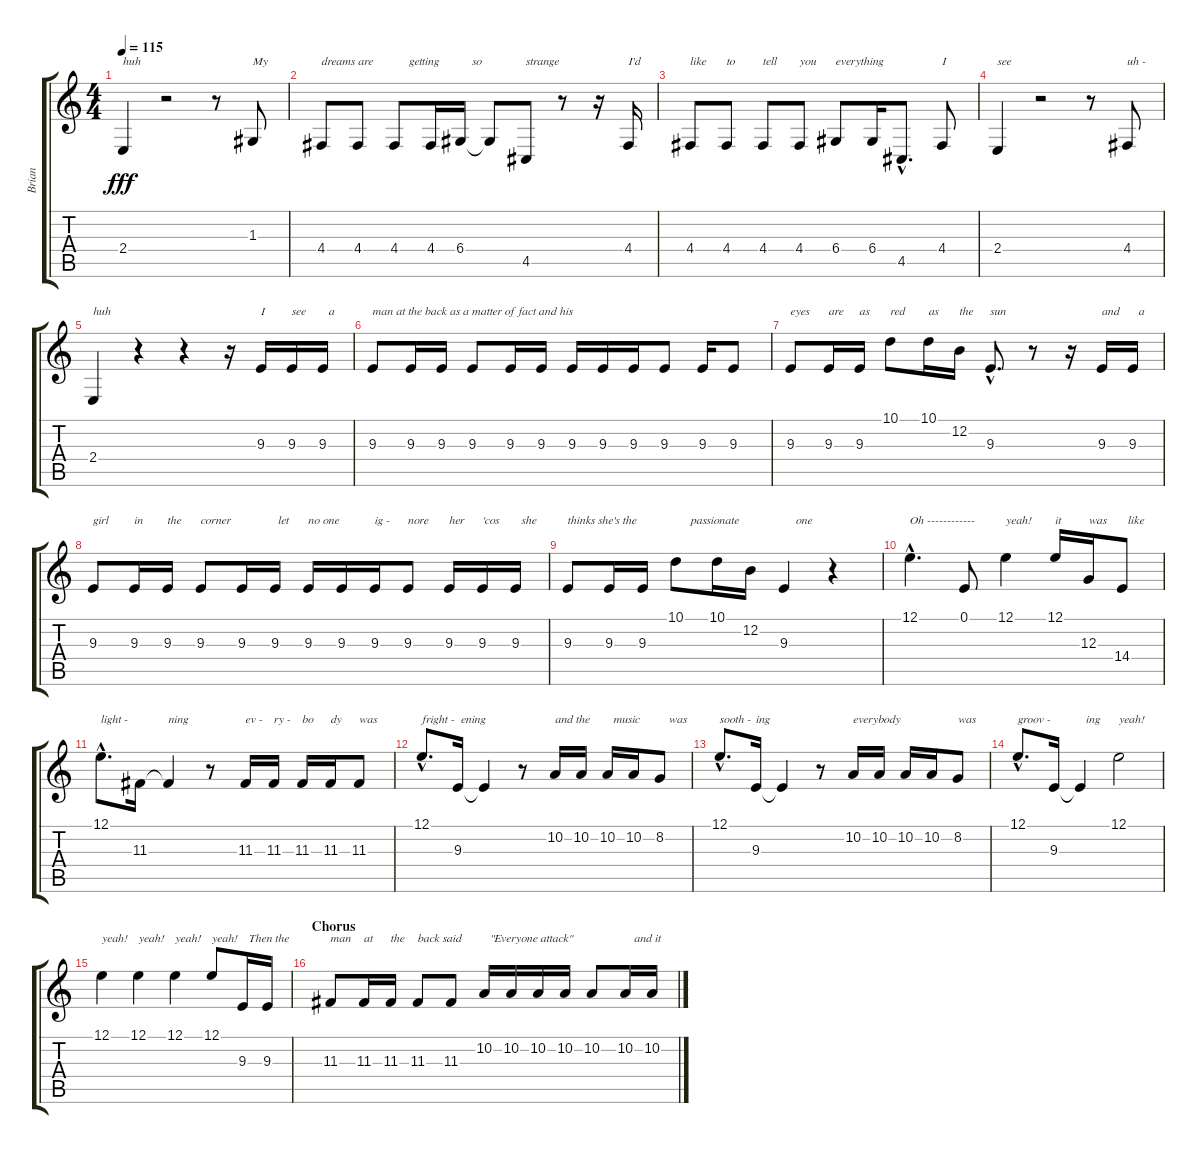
\track ("Brian" "Brian") {instrument lead2sawtooth}
\staff {score tabs}
\tuning (E4 B3 G3 D3 A2 E2) {hide}
\ts (4 4)
\tempo 115
\clef g2
\ks c
2.4.4{txt "huh" dy fff} r.2 r.8 1.3.8{txt "My"} |
4.4.8{txt "dreams are"} 4.4.8{txt " "} 4.4.8{txt "     getting"} 4.4.16{txt " "} 6.4.16{txt "    so"} 6.4{t}.8{txt " "} 4.5.8{txt "strange"} r.8 r.16 4.4.16{txt "I'd"} |
4.4.8{txt "like"} 4.4.8{txt "to"} 4.4.8{txt "tell"} 4.4.8{txt "you"} 6.4.8{txt "everything"} 6.4.16{txt " "} 4.5{hac}.8{d txt " "} 4.4.8{txt "I"} |
2.4.4{txt "see"} r.2 r.8 4.4.8{txt "uh -"} |
2.4.4{txt "huh"} r.4 r.4 r.16 9.3.16{txt "I "} 9.3.16{txt "see"} 9.3.16{txt "  a"} |
9.3.8{txt "man at the back as a matter of fact and his"} 9.3.16{txt " "} 9.3.16{txt " "} 9.3.8{txt " "} 9.3.16{txt " "} 9.3.16{txt " "} 9.3.16{txt " "} 9.3.16{txt " "} 9.3.16{txt " "} 9.3.8{txt " "} 9.3.16{txt " "} 9.3.8{txt " "} |
9.3.8{txt "eyes"} 9.3.16{txt "are"} 9.3.16{txt "as"} 10.1.8{txt "red"} 10.1.16{txt "as"} 12.2.16{txt "the"} 9.3{hac}.8{d txt "sun"} r.8 r.16 9.3.16{txt "and"} 9.3.16{txt "  a"} |
9.3.8{txt "girl"} 9.3.16{txt "in"} 9.3.16{txt "the"} 9.3.8{txt "corner"} 9.3.16{txt " "} 9.3.16{txt " let"} 9.3.16{txt "no one"} 9.3.16{txt " "} 9.3.16{txt "ig -"} 9.3.8{txt "nore"} 9.3.16{txt "her"} 9.3.16{txt "'cos"} 9.3.16{txt "  she"} |
9.3.8{txt "thinks she's the"} 9.3.16{txt " "} 9.3.16 10.1.8{txt "     passionate"} 10.1.16 12.2.16 9.3.4{txt "    one"} r.4 |
12.1{hac}.4{d txt "Oh ------------"} 0.1.8 12.1.4{txt "yeah!"} 12.1.16{txt "it"} 12.3.16{txt "was"} 14.4.8{txt "  like"} |
12.1{hac}.8{d txt "light -"} 11.3.16 11.3{t}.4{txt "ning"} r.8 11.3.16{txt "ev -"} 11.3.16{txt "ry -"} 11.3.16{txt "bo"} 11.3.16{txt "dy"} 11.3.8{txt "was"} |
12.1{hac}.8{d txt "fright -"} 9.3.16{txt " ening"} 9.3{t}.4 r.8 10.2.16{txt "and the"} 10.2.16{txt " "} 10.2.16{txt "  music"} 10.2.16{txt " "} 8.2.8{txt "   was"} |
12.1{hac}.8{d txt "sooth -"} 9.3.16{txt "ing"} 9.3{t}.4 r.8 10.2.16{txt "everybody"} 10.2.16{txt " "} 10.2.16{txt " "} 10.2.16{txt " "} 8.2.8{txt "was"} |
12.1{hac}.8{d txt "groov -"} 9.3.16 9.3{t}.4{txt "  ing"} 12.1.2{txt "yeah!"} |
12.1.4{txt "yeah!"} 12.1.4{txt "yeah!"} 12.1.4{txt "yeah!"} 12.1.8{txt "yeah!"} 9.3.16{txt "  Then the"} 9.3.16{txt " "} |
\section ("" "Chorus")
11.3.8{txt "man"} 11.3.16{txt "at"} 11.3.16{txt "the"} 11.3.8{txt "back said"} 11.3.8 10.2.16{txt "  \"Everyone attack\""} 10.2.16{txt " "} 10.2.16{txt " "} 10.2.16{txt " "} 10.2.8{txt " "} 10.2.16{txt "   and it"} 10.2.16{txt " "}
